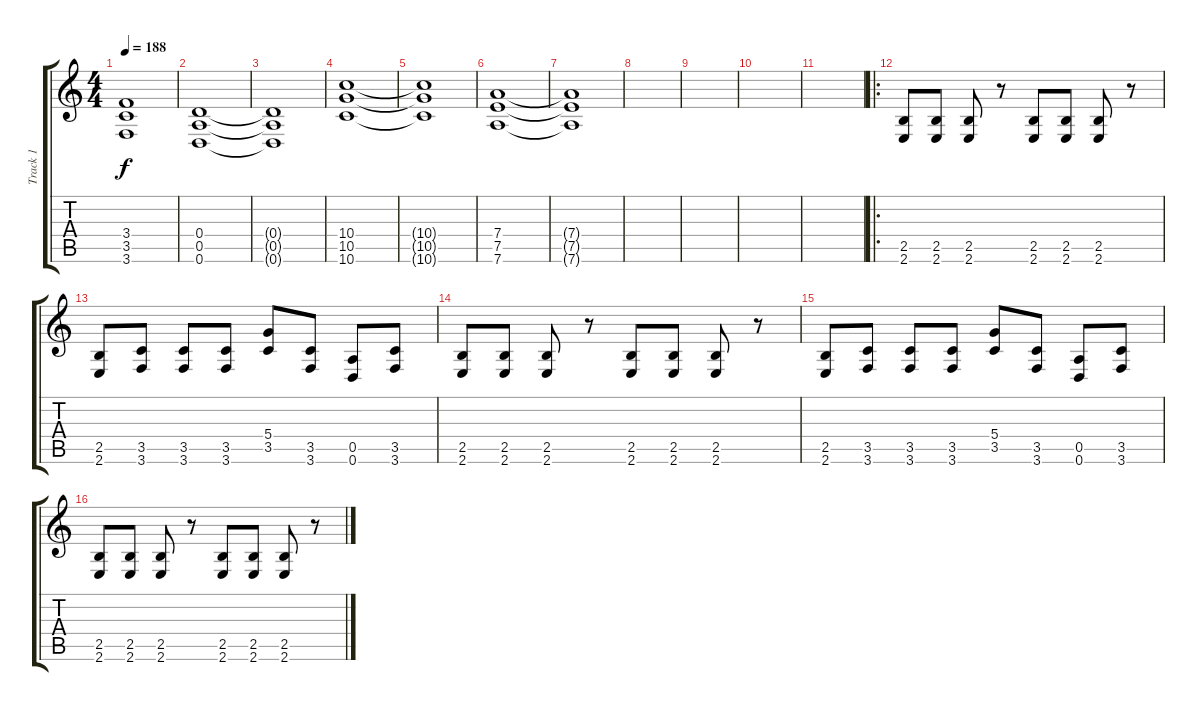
\track ("Track 1" "Track 1") {instrument distortionguitar}
\staff {score tabs}
\tuning (E4 B3 G3 D3 A2 D2) {hide}
\ts (4 4)
\tempo 188
\clef g2
\ks c
(3.4{t} 3.5{t} 3.6{t}).1{dy f} |
(0.4 0.5 0.6).1 |
(0.4{t} 0.5{t} 0.6{t}).1 |
(10.4 10.5 10.6).1 |
(10.4{t} 10.5{t} 10.6{t}).1 |
(7.4 7.5 7.6).1 |
(7.4{t} 7.5{t} 7.6{t}).1 |
|
|
|
|
\ro
(2.5 2.6).8 (2.5 2.6).8 (2.5 2.6).8 r.8 (2.5 2.6).8 (2.5 2.6).8 (2.5 2.6).8 r.8 |
(2.5 2.6).8 (3.5 3.6).8 (3.5 3.6).8 (3.5 3.6).8 (5.4 3.5).8 (3.5 3.6).8 (0.5 0.6).8 (3.5 3.6).8 |
(2.5 2.6).8 (2.5 2.6).8 (2.5 2.6).8 r.8 (2.5 2.6).8 (2.5 2.6).8 (2.5 2.6).8 r.8 |
(2.5 2.6).8 (3.5 3.6).8 (3.5 3.6).8 (3.5 3.6).8 (5.4 3.5).8 (3.5 3.6).8 (0.5 0.6).8 (3.5 3.6).8 |
(2.5 2.6).8 (2.5 2.6).8 (2.5 2.6).8 r.8 (2.5 2.6).8 (2.5 2.6).8 (2.5 2.6).8 r.8
